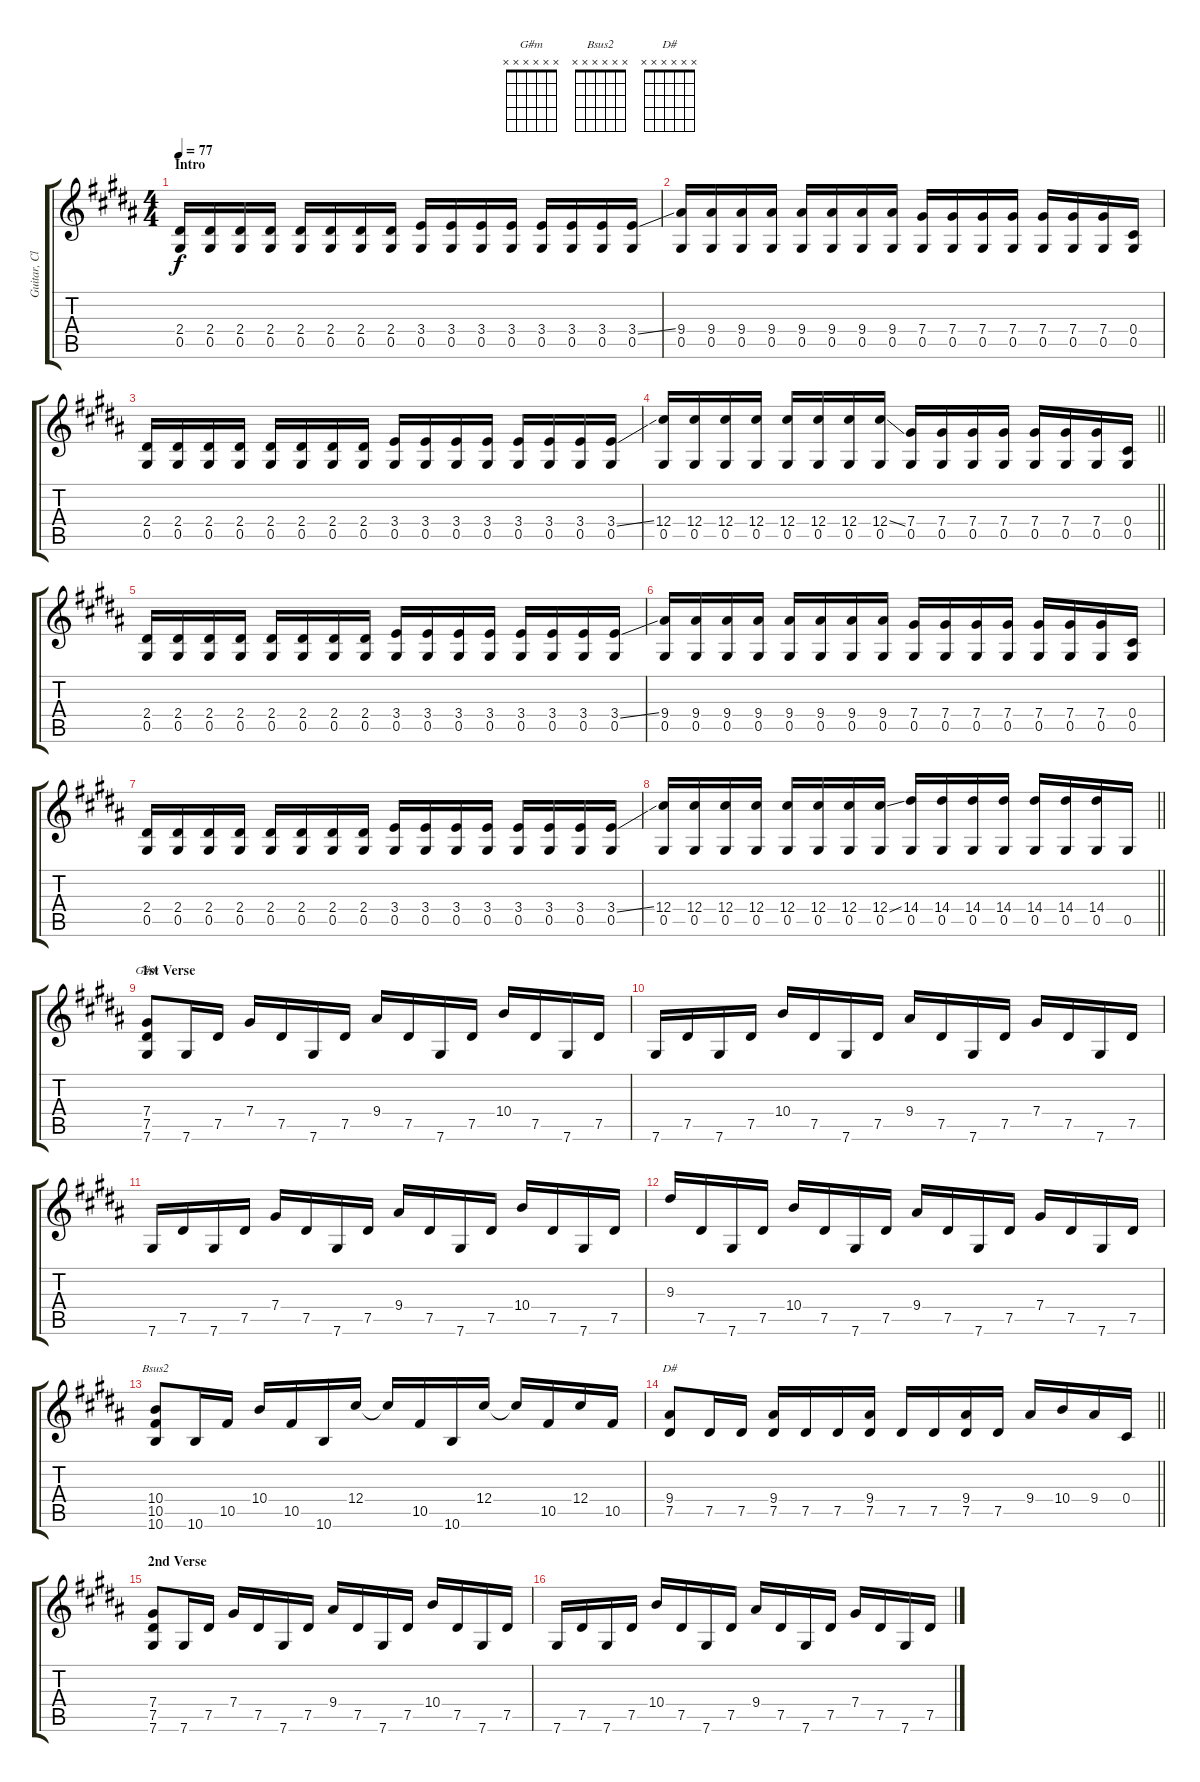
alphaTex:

\track ("Guitar, Clean" "Guitar, Cl") {instrument electricguitarclean}
\staff {score tabs}
\tuning (Eb4 Bb3 Gb3 Db3 Ab2 Db2) {hide}
\chord ("G#m" x x x x x x)
\chord ("Bsus2" x x x x x x)
\chord ("D#" x x x x x x)
\ts (4 4)
\section ("" "Intro")
\tempo 77
\clef g2
\ks g#minor
(2.4 0.5).16{dy f instrument electricguitarclean} (2.4 0.5).16 (2.4 0.5).16 (2.4 0.5).16 (2.4 0.5).16 (2.4 0.5).16 (2.4 0.5).16 (2.4 0.5).16 (3.4 0.5).16 (3.4 0.5).16 (3.4 0.5).16 (3.4 0.5).16 (3.4 0.5).16 (3.4 0.5).16 (3.4 0.5).16 (3.4{ss} 0.5).16 |
(9.4 0.5).16 (9.4 0.5).16 (9.4 0.5).16 (9.4 0.5).16 (9.4 0.5).16 (9.4 0.5).16 (9.4 0.5).16 (9.4 0.5).16 (7.4 0.5).16 (7.4 0.5).16 (7.4 0.5).16 (7.4 0.5).16 (7.4 0.5).16 (7.4 0.5).16 (7.4 0.5).16 (0.4 0.5).16 |
(2.4 0.5).16 (2.4 0.5).16 (2.4 0.5).16 (2.4 0.5).16 (2.4 0.5).16 (2.4 0.5).16 (2.4 0.5).16 (2.4 0.5).16 (3.4 0.5).16 (3.4 0.5).16 (3.4 0.5).16 (3.4 0.5).16 (3.4 0.5).16 (3.4 0.5).16 (3.4 0.5).16 (3.4{ss} 0.5).16 |
\barLineRight lightlight
(12.4 0.5).16 (12.4 0.5).16 (12.4 0.5).16 (12.4 0.5).16 (12.4 0.5).16 (12.4 0.5).16 (12.4 0.5).16 (12.4{ss} 0.5).16 (7.4 0.5).16 (7.4 0.5).16 (7.4 0.5).16 (7.4 0.5).16 (7.4 0.5).16 (7.4 0.5).16 (7.4 0.5).16 (0.4 0.5).16 |
(2.4 0.5).16 (2.4 0.5).16 (2.4 0.5).16 (2.4 0.5).16 (2.4 0.5).16 (2.4 0.5).16 (2.4 0.5).16 (2.4 0.5).16 (3.4 0.5).16 (3.4 0.5).16 (3.4 0.5).16 (3.4 0.5).16 (3.4 0.5).16 (3.4 0.5).16 (3.4 0.5).16 (3.4{ss} 0.5).16 |
(9.4 0.5).16 (9.4 0.5).16 (9.4 0.5).16 (9.4 0.5).16 (9.4 0.5).16 (9.4 0.5).16 (9.4 0.5).16 (9.4 0.5).16 (7.4 0.5).16 (7.4 0.5).16 (7.4 0.5).16 (7.4 0.5).16 (7.4 0.5).16 (7.4 0.5).16 (7.4 0.5).16 (0.4 0.5).16 |
(2.4 0.5).16 (2.4 0.5).16 (2.4 0.5).16 (2.4 0.5).16 (2.4 0.5).16 (2.4 0.5).16 (2.4 0.5).16 (2.4 0.5).16 (3.4 0.5).16 (3.4 0.5).16 (3.4 0.5).16 (3.4 0.5).16 (3.4 0.5).16 (3.4 0.5).16 (3.4 0.5).16 (3.4{ss} 0.5).16 |
\barLineRight lightlight
(12.4 0.5).16 (12.4 0.5).16 (12.4 0.5).16 (12.4 0.5).16 (12.4 0.5).16 (12.4 0.5).16 (12.4 0.5).16 (12.4{ss} 0.5).16 (14.4 0.5).16 (14.4 0.5).16 (14.4 0.5).16 (14.4 0.5).16 (14.4 0.5).16 (14.4 0.5).16 (14.4 0.5).16 0.5.16 |
\section ("" "1st Verse")
(7.4 7.5 7.6).8{ch "G#m"} 7.6.16 7.5.16 7.4.16 7.5.16 7.6.16 7.5.16 9.4.16 7.5.16 7.6.16 7.5.16 10.4.16 7.5.16 7.6.16 7.5.16 |
7.6.16 7.5.16 7.6.16 7.5.16 10.4.16 7.5.16 7.6.16 7.5.16 9.4.16 7.5.16 7.6.16 7.5.16 7.4.16 7.5.16 7.6.16 7.5.16 |
7.6.16 7.5.16 7.6.16 7.5.16 7.4.16 7.5.16 7.6.16 7.5.16 9.4.16 7.5.16 7.6.16 7.5.16 10.4.16 7.5.16 7.6.16 7.5.16 |
9.3.16 7.5.16 7.6.16 7.5.16 10.4.16 7.5.16 7.6.16 7.5.16 9.4.16 7.5.16 7.6.16 7.5.16 7.4.16 7.5.16 7.6.16 7.5.16 |
(10.4 10.5 10.6).8{ch "Bsus2"} 10.6.16 10.5.16 10.4.16 10.5.16 10.6.16 12.4.16 12.4{t}.16 10.5.16 10.6.16 12.4.16 12.4{t}.16 10.5.16 12.4.16 10.5.16 |
\barLineRight lightlight
(9.4 7.5).8{ch "D#"} 7.5.16 7.5.16 (9.4 7.5).16 7.5.16 7.5.16 (9.4 7.5).16 7.5.16 7.5.16 (9.4 7.5).16 7.5.16 9.4.16 10.4.16 9.4.16 0.4.16 |
\section ("" "2nd Verse")
(7.4 7.5 7.6).8 7.6.16 7.5.16 7.4.16 7.5.16 7.6.16 7.5.16 9.4.16 7.5.16 7.6.16 7.5.16 10.4.16 7.5.16 7.6.16 7.5.16 |
7.6.16 7.5.16 7.6.16 7.5.16 10.4.16 7.5.16 7.6.16 7.5.16 9.4.16 7.5.16 7.6.16 7.5.16 7.4.16 7.5.16 7.6.16 7.5.16
